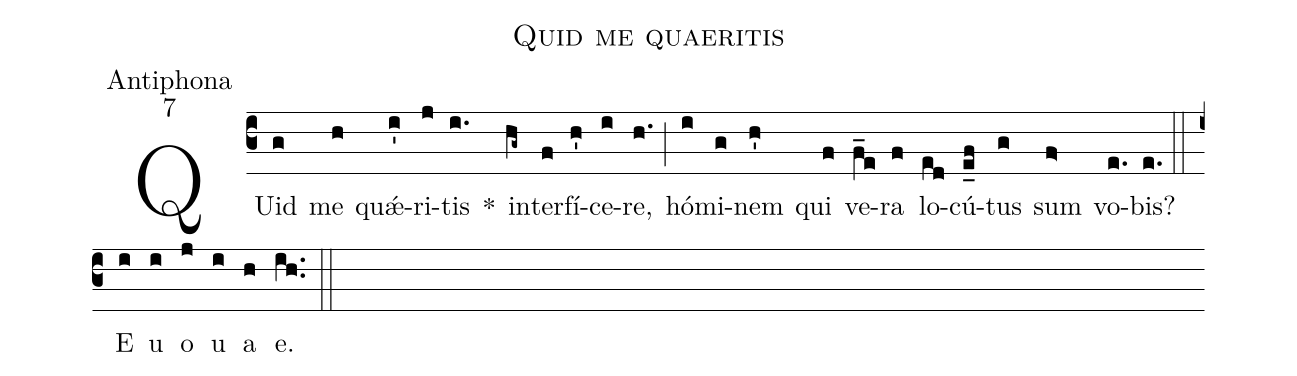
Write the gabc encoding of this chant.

name:Quid me quaeritis;
office-part:Antiphona;
mode:7;
%%
(c3) QUid(g) me(h) quǽ(i')ri(j)tis(i.) *() in(hg~)ter(f)fí(h')ce(i)re,(h.) (;) hó(i)mi(g)nem(h') qui(f) ve(f_e)ra(f) lo(ed)cú(e_f)tus(g) sum(f>) vo(e.)bis?(e.) (::) E(i) u(i) o(j) u(i) a(h) e.(ih..) (::)
